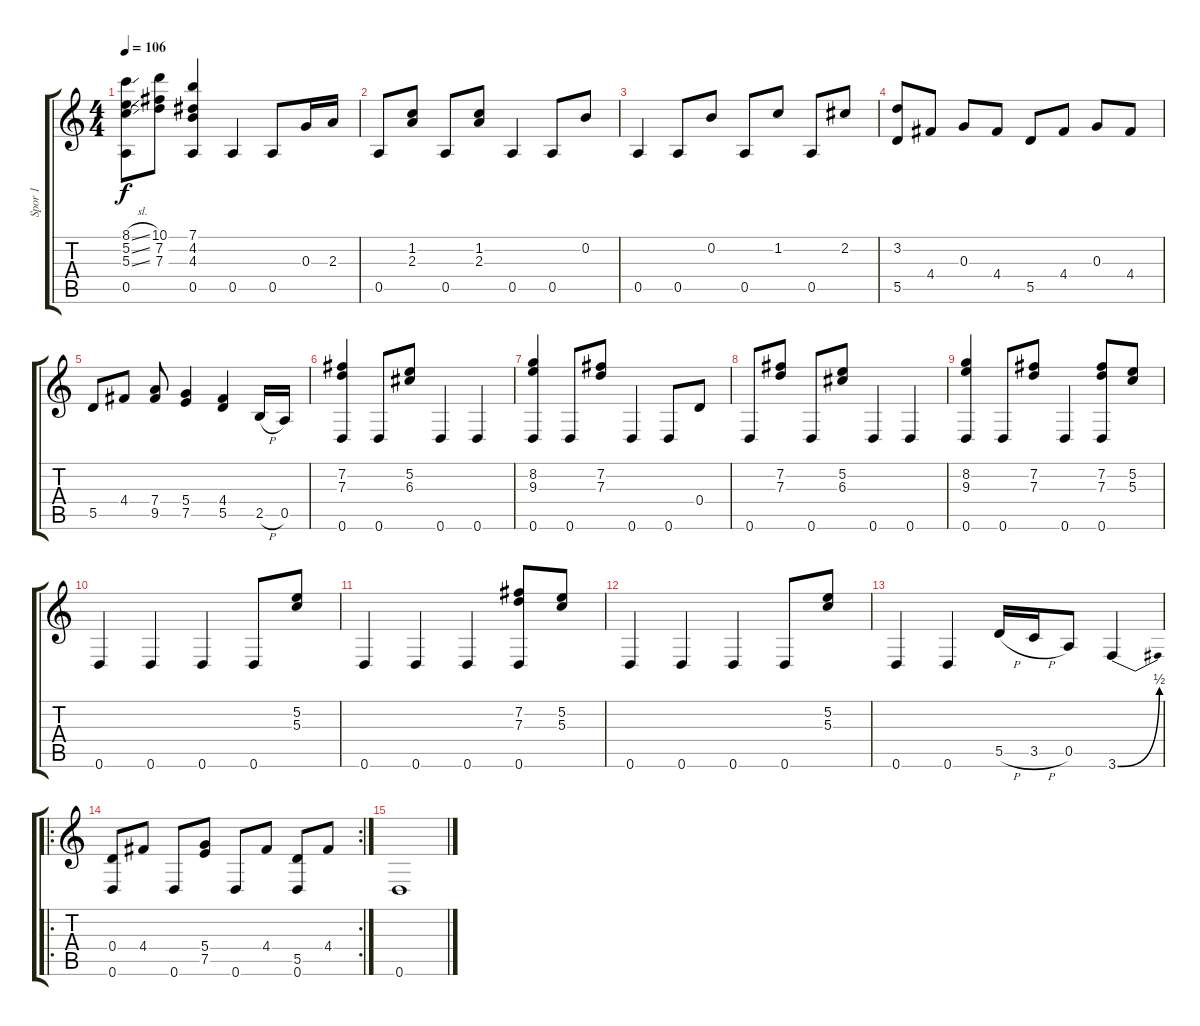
\track ("Spor 1" "Spor 1") {instrument acousticguitarsteel}
\staff {score tabs}
\tuning (E4 B3 G3 D3 A2 D2) {hide}
\ts (4 4)
\tempo 106
\clef g2
\ks c
(8.1{sl} 5.2{sl} 5.3{sl} 0.5).8{dy f} (10.1 7.2 7.3).8 (7.1 4.2 4.3 0.5).4 0.5.4 0.5.8 0.3.16 2.3.16 |
0.5.8 (1.2 2.3).8 0.5.8 (1.2 2.3).8 0.5.4 0.5.8 0.2.8 |
0.5.4 0.5.8 0.2.8 0.5.8 1.2.8 0.5.8 2.2.8 |
(3.2 5.5).8 4.4.8 0.3.8 4.4.8 5.5.8 4.4.8 0.3.8 4.4.8 |
5.5.8 4.4.8 (7.4 9.5).8 (5.4 7.5).4 (4.4 5.5).4 2.5{h}.16 0.5.16 |
(7.2 7.3 0.6).4 0.6.8 (5.2 6.3).8 0.6.4 0.6.4 |
(8.2 9.3 0.6).4 0.6.8 (7.2 7.3).8 0.6.4 0.6.8 0.4.8 |
0.6.8 (7.2 7.3).8 0.6.8 (5.2 6.3).8 0.6.4 0.6.4 |
(8.2 9.3 0.6).4 0.6.8 (7.2 7.3).8 0.6.4 (7.2 7.3 0.6).8 (5.2 5.3).8 |
0.6.4 0.6.4 0.6.4 0.6.8 (5.2 5.3).8 |
0.6.4 0.6.4 0.6.4 (7.2 7.3 0.6).8 (5.2 5.3).8 |
0.6.4 0.6.4 0.6.4 0.6.8 (5.2 5.3).8 |
0.6.4 0.6.4 5.5{h}.16 3.5{h}.16 0.5.8 3.6{be (bend 0 0 60 2)}.4 |
\ro
\rc 2
(0.4 0.6).8 4.4.8 0.6.8 (5.4 7.5).8 0.6.8 4.4.8 (5.5 0.6).8 4.4.8 |
0.6.1
